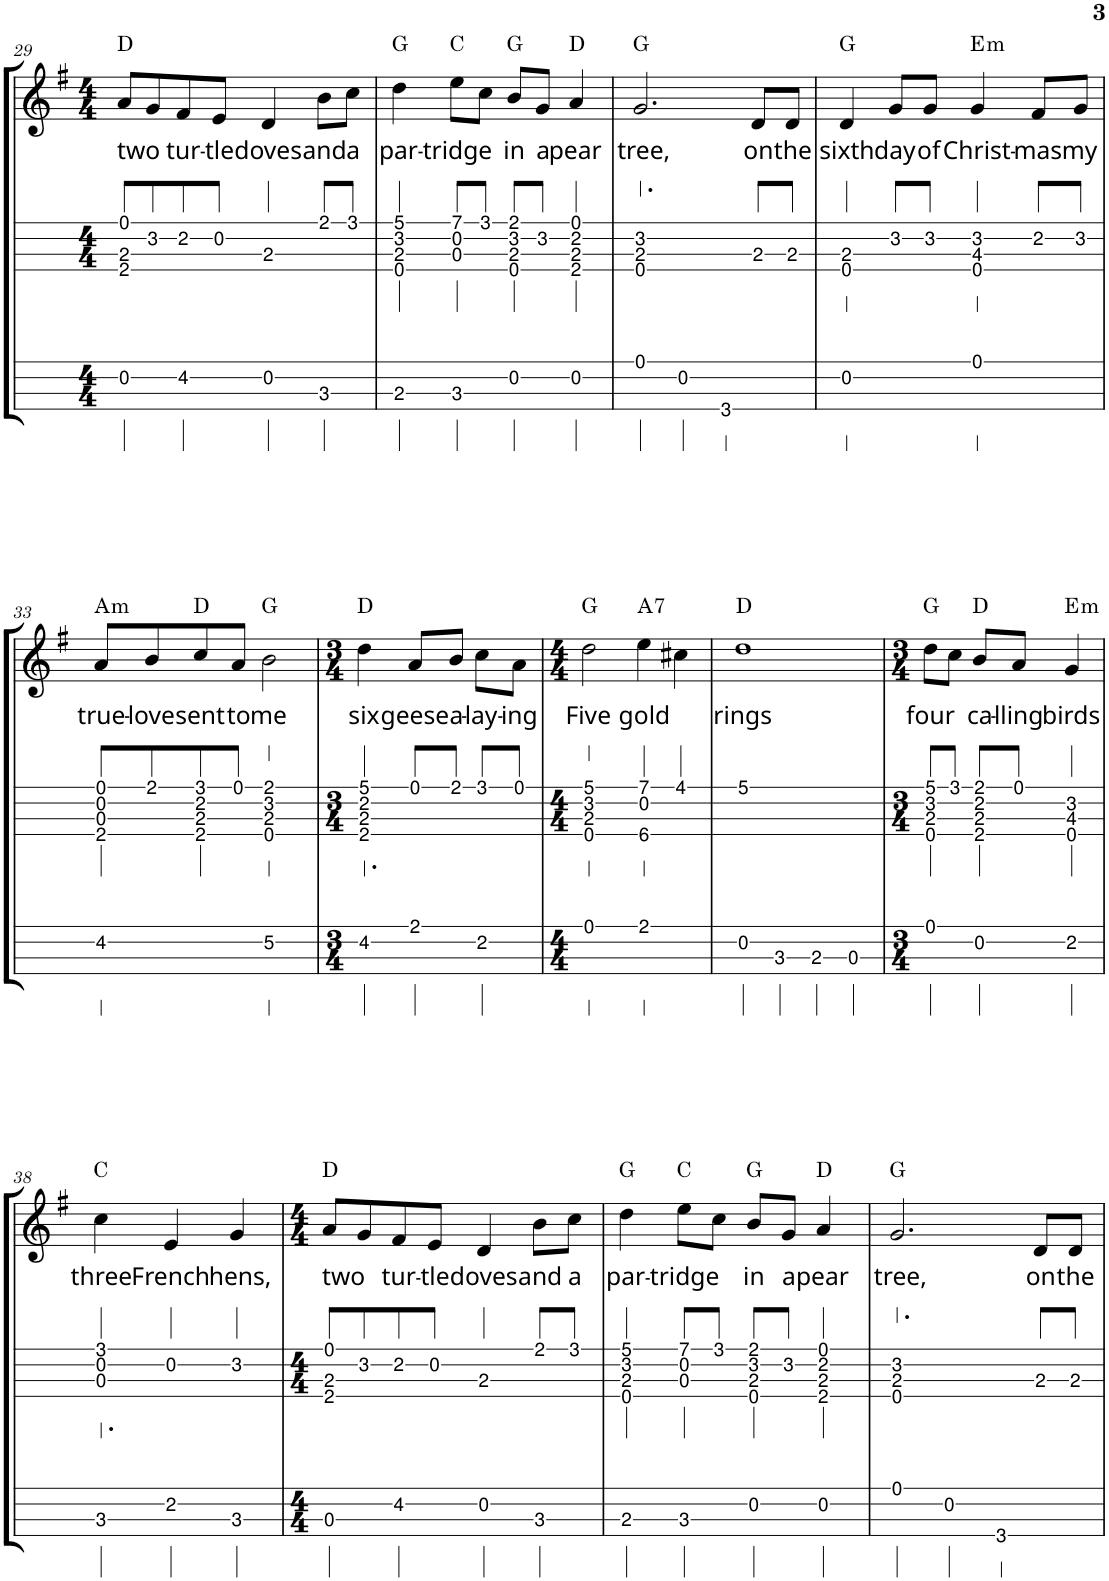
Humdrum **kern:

**kern	**kern	**kern	**text	**harte
*part3	*part2	*part1	*part1	*part1
*staff3	*staff2	*staff1	*staff1	*
*I"Bass Guitar	*I"Ukulele	*I"Mandolin	*	*
!!LO:PB:g=z
*	*	*clefG2	*	*
*k[f#]	*k[f#]	*k[f#]	*	*
*G:	*G:	*G:	*	*
*M4/4	*M4/4	*M4/4	*	*
=29	=29	=29	=29	=29
*	*^	*	*	*
!	!	!	!	!LO:LY:b	!
4DD\	8a/L	1A 1d	8a/L	two	D:maj
.	8g/	.	8g/	.	.
!	!	!	!	!LO:LY:b	!
4FF#\	8f#/	.	8f#/	tur-	.
!	!	!	!	!LO:LY:b	!
.	8e/J	.	8e/J	-tle	.
!	!	!	!	!LO:LY:b	!
4DD\	4d/	.	4d/	doves	.
!	!	!	!	!LO:LY:b	!
4CC\	8b/L	.	8b\L	and	.
!	!	!	!	!LO:LY:b	!
.	8cc/J	.	8cc\J	a	.
=30	=30	=30	=30	=30	=30
!	!	!	!	!LO:LY:b	!
4BBB\	4dd/	4G\ 4d\ 4g\	4dd\	par-	G:maj
!	!	!	!	!LO:LY:b	!
4CC\	8ee/L	4c\ 4e\	8ee\L	-tridge	C:maj
.	8cc/J	.	8cc\J	.	.
!	!	!	!	!LO:LY:b	!
4DD\	8b/L	4G\ 4d\ 4g\	8b/L	in	G:maj
!	!	!	!	!LO:LY:b	!
.	8g/J	.	8g/J	a	.
!	!	!	!	!LO:LY:b	!
4DD\	4a/	4A\ 4d\ 4f#\	4a/	pear	D:maj
=31	=31	=31	=31	=31	=31
!	!	!	!	!LO:LY:b	!
4GG\	2.g/	1G 1d	2.g/	tree,	G:maj
4DD\	.	.	.	.	.
2GGG\	.	.	.	.	.
!	!	!	!	!LO:LY:b	!
.	8d/L	.	8d/L	on	.
!	!	!	!	!LO:LY:b	!
.	8d/J	.	8d/J	the	.
=32	=32	=32	=32	=32	=32
!	!	!	!	!LO:LY:b	!
2DD\	4d/	2G\	4d/	sixth	G:maj
!	!	!	!	!LO:LY:b	!
.	8g/L	.	8g/L	day	.
!	!	!	!	!LO:LY:b	!
.	8g/J	.	8g/J	of	.
!	!	!	!	!LO:LY:b	!LO:H:kt=m
2GG\	4g/	2G\ 2e\	4g/	Christ-	E:min
!	!	!	!	!LO:LY:b	!
.	8f#/L	.	8f#/L	-mas	.
!	!	!	!	!LO:LY:b	!
.	8g/J	.	8g/J	my	.
!!LO:LB:g=z
=33	=33	=33	=33	=33	=33
!	!	!	!	!LO:LY:b	!LO:H:kt=m
2FF#\	8a/L	4A\ 4c\ 4e\	8a/L	true-	A:min
!	!	!	!	!LO:LY:b	!
.	8b/	.	8b/	-love	.
!	!	!	!	!LO:LY:b	!
.	8cc/	4A\ 4d\ 4f#\	8cc/	sent	D:maj
!	!	!	!	!LO:LY:b	!
.	8a/J	.	8a/J	to	.
!	!	!	!	!LO:LY:b	!
2GG\	2b/	2G\ 2d\ 2g\	2b\	me	G:maj
=34	=34	=34	=34	=34	=34
*M3/4	*M3/4	*	*M3/4	*	*
!	!	!	!	!LO:LY:b	!
4FF#\	4dd/	2.A\ 2.d\ 2.f#\	4dd\	six	D:maj
!	!	!	!	!LO:LY:b	!
4AA\	8a/L	.	8a/L	geese	.
!	!	!	!	!LO:LY:b	!
.	8b/J	.	8b/J	a-	.
!	!	!	!	!LO:LY:b	!
4EE\	8cc/L	.	8cc\L	-lay-	.
!	!	!	!	!LO:LY:b	!
.	8a/J	.	8a\J	-ing	.
=35	=35	=35	=35	=35	=35
*M4/4	*M4/4	*	*M4/4	*	*
!	!	!	!	!LO:LY:b	!
2GG\	2dd/	2G\ 2d\ 2g\	2dd\	Five	G:maj
!	!	!	!	!LO:LY:b	!LO:H:kt=7
2AA\	4ee/	2c#\ 2e\	4ee\	gold	A:7
.	4cc#/	.	4cc#X\	.	.
*	*v	*v	*	*	*
=36	=36	=36	=36	=36
!	!	!	!LO:LY:b	!
4DD\	1dd	1dd	rings	D:maj
4CC\	.	.	.	.
4BBB\	.	.	.	.
4AAA\	.	.	.	.
=37	=37	=37	=37	=37
*M3/4	*M3/4	*M3/4	*	*
*	*^	*	*	*
!	!	!	!	!LO:LY:b	!
4GG\	8dd/L	4G\ 4d\ 4g\	8dd\L	four	G:maj
.	8cc/J	.	8cc\J	.	.
!	!	!	!	!LO:LY:b	!
4DD\	8b/L	4A\ 4d\ 4f#\	8b/L	ca-	D:maj
!	!	!	!	!LO:LY:b	!
.	8a/J	.	8a/J	-lling	.
!	!	!	!	!LO:LY:b	!LO:H:kt=m
4EE\	4g/	4G\ 4e\	4g/	birds	E:min
!!LO:LB:g=z
=38	=38	=38	=38	=38	=38
!	!	!	!	!LO:LY:b	!
4CC\	4cc/	2.c\ 2.e\	4cc\	three	C:maj
!	!	!	!	!LO:LY:b	!
4EE\	4e/	.	4e/	French	.
!	!	!	!	!LO:LY:b	!
4CC\	4g/	.	4g/	hens,	.
=39	=39	=39	=39	=39	=39
*M4/4	*M4/4	*	*M4/4	*	*
!	!	!	!	!LO:LY:b	!
4AAA\	8a/L	1A 1d	8a/L	two	D:maj
.	8g/	.	8g/	.	.
!	!	!	!	!LO:LY:b	!
4FF#\	8f#/	.	8f#/	tur-	.
!	!	!	!	!LO:LY:b	!
.	8e/J	.	8e/J	-tle	.
!	!	!	!	!LO:LY:b	!
4DD\	4d/	.	4d/	doves	.
!	!	!	!	!LO:LY:b	!
4CC\	8b/L	.	8b\L	and	.
!	!	!	!	!LO:LY:b	!
.	8cc/J	.	8cc\J	a	.
=40	=40	=40	=40	=40	=40
!	!	!	!	!LO:LY:b	!
4BBB\	4dd/	4G\ 4d\ 4g\	4dd\	par-	G:maj
!	!	!	!	!LO:LY:b	!
4CC\	8ee/L	4c\ 4e\	8ee\L	-tridge	C:maj
.	8cc/J	.	8cc\J	.	.
!	!	!	!	!LO:LY:b	!
4DD\	8b/L	4G\ 4d\ 4g\	8b/L	in	G:maj
!	!	!	!	!LO:LY:b	!
.	8g/J	.	8g/J	a	.
!	!	!	!	!LO:LY:b	!
4DD\	4a/	4A\ 4d\ 4f#\	4a/	pear	D:maj
=41	=41	=41	=41	=41	=41
!	!	!	!	!LO:LY:b	!
4GG\	2.g/	1G 1d	2.g/	tree,	G:maj
4DD\	.	.	.	.	.
2GGG\	.	.	.	.	.
!	!	!	!	!LO:LY:b	!
.	8d/L	.	8d/L	on	.
!	!	!	!	!LO:LY:b	!
.	8d/J	.	8d/J	the	.
*	*v	*v	*	*	*
=	=	=	=	=
*-	*-	*-	*-	*-
